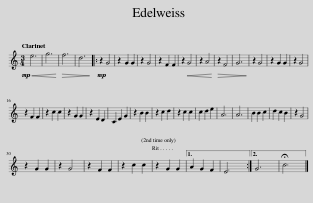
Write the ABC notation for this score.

X:1
L:1/8
M:3/4
I:linebreak $
K:none
V:1 treble transpose=-2
V:1
[K:C]!mp!!<(! e6 | g6!<)! |!>(! f6 | d6!>)! |:!mp! z2 G4 | %5
 z2 G2 G2 | z2 G4 | z2 F2 F2 | z2!<(! G4 | z2 A4!<)! | %10
!>(! z2 F4 | G6!>)! | z2 G4 | z2 G2 G2 | z2 G4 |$ %15
 z2 F2 F2 | z2 c2 c2 | z2 G2 G2 | z2 E2 D2 | C2 E2 G2 | %20
 z2 B2 B2 | z2 c2 d2 | z2 c2 c2 | c2 d2 e2 | A6 | %25
 A6 | B2 B2 c2 | d2 c2 B2 | z2 G4 |$ z2 G2 G2 | %30
 z2 G4 | z2 F2 F2 | z2 c2 c2 | z2 G2 G2 |1 A2 G2 F2 | %35
 E6 :|2 G6 | !fermata!c6 |] %38
